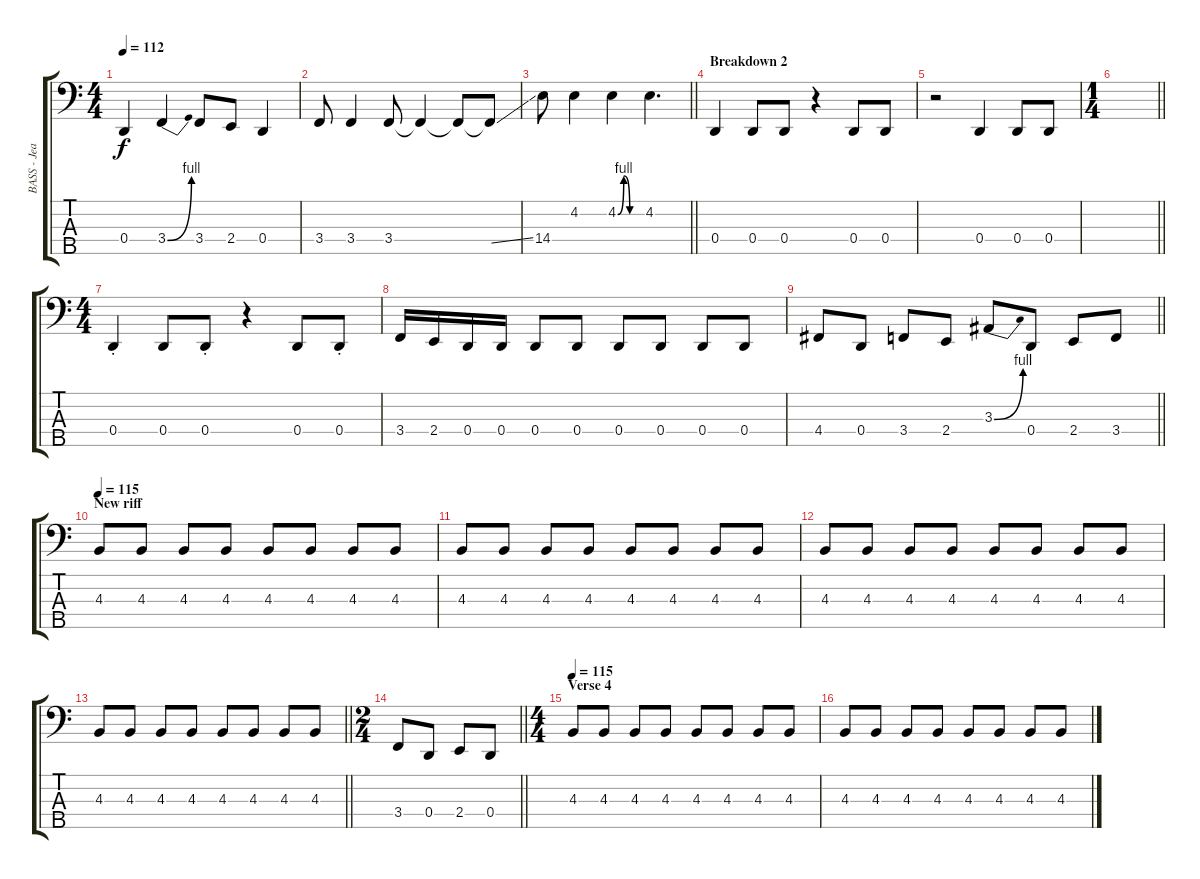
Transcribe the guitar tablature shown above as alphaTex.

\track ("BASS - Jean Michel Labadie" "BASS - Jea") {instrument electricbasspick}
\staff {score tabs}
\tuning (F2 C2 G1 D1 B0) {hide}
\ts (4 4)
\tempo 112
\clef f4
\ks c
0.4.4{dy f} 3.4{be (bend 0 0 60 4)}.4 3.4.8 2.4.8 0.4.4 |
3.4.8 3.4.4 3.4.8 3.4{t}.4 3.4{t}.8 3.4{ss t}.8 |
\barLineRight lightlight
14.4.8 4.2.4 4.2{be (custom 0 0 15 4 30 0 60 0)}.4 4.2.4{d} |
\section ("" "Breakdown 2")
0.4.4 0.4.8 0.4.8 r.4 0.4.8 0.4.8 |
r.2 0.4.4 0.4.8 0.4.8 |
\ts (1 4)
\barLineRight lightlight
|
\ts (4 4)
0.4{st}.4 0.4.8 0.4{st}.8 r.4 0.4.8 0.4{st}.8 |
3.4.16 2.4.16 0.4.16 0.4.16 0.4.8 0.4.8 0.4.8 0.4.8 0.4.8 0.4.8 |
\barLineRight lightlight
4.4.8 0.4.8 3.4.8 2.4.8 3.3{be (bend 0 0 60 4)}.8 0.4.8 2.4.8 3.4.8 |
\section ("" "New riff")
\tempo 115
4.3.8 4.3.8 4.3.8 4.3.8 4.3.8 4.3.8 4.3.8 4.3.8 |
4.3.8 4.3.8 4.3.8 4.3.8 4.3.8 4.3.8 4.3.8 4.3.8 |
4.3.8 4.3.8 4.3.8 4.3.8 4.3.8 4.3.8 4.3.8 4.3.8 |
\barLineRight lightlight
4.3.8 4.3.8 4.3.8 4.3.8 4.3.8 4.3.8 4.3.8 4.3.8 |
\ts (2 4)
\section ("" "")
\barLineRight lightlight
3.4.8 0.4.8 2.4.8 0.4.8 |
\ts (4 4)
\section ("" "Verse 4")
\tempo 115
4.3.8 4.3.8 4.3.8 4.3.8 4.3.8 4.3.8 4.3.8 4.3.8 |
4.3.8 4.3.8 4.3.8 4.3.8 4.3.8 4.3.8 4.3.8 4.3.8
